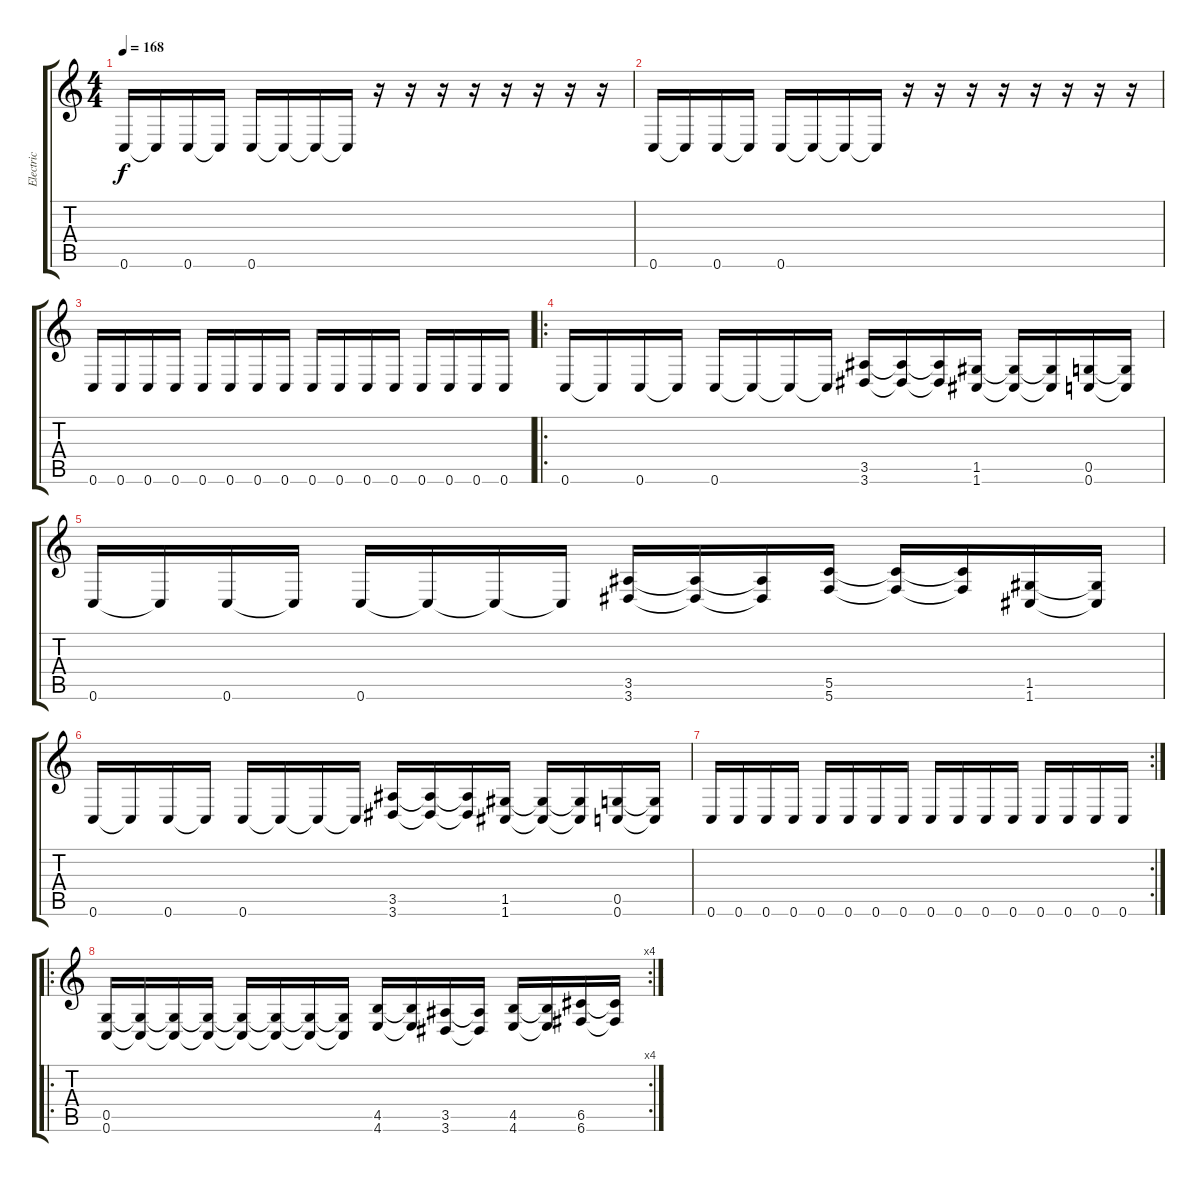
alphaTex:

\track ("Electric" "Electric") {instrument distortionguitar}
\staff {score tabs}
\tuning (D4 A3 F3 C3 G2 C2) {hide}
\ts (4 4)
\tempo 168
\clef g2
\ks c
0.6.16{dy f} 0.6{t}.16 0.6.16 0.6{t}.16 0.6.16 0.6{t}.16 0.6{t}.16 0.6{t}.16 r.16 r.16 r.16 r.16 r.16 r.16 r.16 r.16 |
0.6.16 0.6{t}.16 0.6.16 0.6{t}.16 0.6.16 0.6{t}.16 0.6{t}.16 0.6{t}.16 r.16 r.16 r.16 r.16 r.16 r.16 r.16 r.16 |
0.6.16 0.6.16 0.6.16 0.6.16 0.6.16 0.6.16 0.6.16 0.6.16 0.6.16 0.6.16 0.6.16 0.6.16 0.6.16 0.6.16 0.6.16 0.6.16 |
\ro
0.6.16 0.6{t}.16 0.6.16 0.6{t}.16 0.6.16 0.6{t}.16 0.6{t}.16 0.6{t}.16 (3.5 3.6).16 (3.5{t} 3.6{t}).16 (3.5{t} 3.6{t}).16 (1.5 1.6).16 (1.5{t} 1.6{t}).16 (1.5{t} 1.6{t}).16 (0.5 0.6).16 (0.5{t} 0.6{t}).16 |
0.6.16 0.6{t}.16 0.6.16 0.6{t}.16 0.6.16 0.6{t}.16 0.6{t}.16 0.6{t}.16 (3.5 3.6).16 (3.5{t} 3.6{t}).16 (3.5{t} 3.6{t}).16 (5.5 5.6).16 (5.5{t} 5.6{t}).16 (5.5{t} 5.6{t}).16 (1.5 1.6).16 (1.5{t} 1.6{t}).16 |
0.6.16 0.6{t}.16 0.6.16 0.6{t}.16 0.6.16 0.6{t}.16 0.6{t}.16 0.6{t}.16 (3.5 3.6).16 (3.5{t} 3.6{t}).16 (3.5{t} 3.6{t}).16 (1.5 1.6).16 (1.5{t} 1.6{t}).16 (1.5{t} 1.6{t}).16 (0.5 0.6).16 (0.5{t} 0.6{t}).16 |
\rc 2
0.6.16 0.6.16 0.6.16 0.6.16 0.6.16 0.6.16 0.6.16 0.6.16 0.6.16 0.6.16 0.6.16 0.6.16 0.6.16 0.6.16 0.6.16 0.6.16 |
\ro
\rc 4
(0.5 0.6).16 (0.5{t} 0.6{t}).16 (0.5{t} 0.6{t}).16 (0.5{t} 0.6{t}).16 (0.5{t} 0.6{t}).16 (0.5{t} 0.6{t}).16 (0.5{t} 0.6{t}).16 (0.5{t} 0.6{t}).16 (4.5 4.6).16 (4.5{t} 4.6{t}).16 (3.5 3.6).16 (3.5{t} 3.6{t}).16 (4.5 4.6).16 (4.5{t} 4.6{t}).16 (6.5 6.6).16 (6.5{t} 6.6{t}).16
